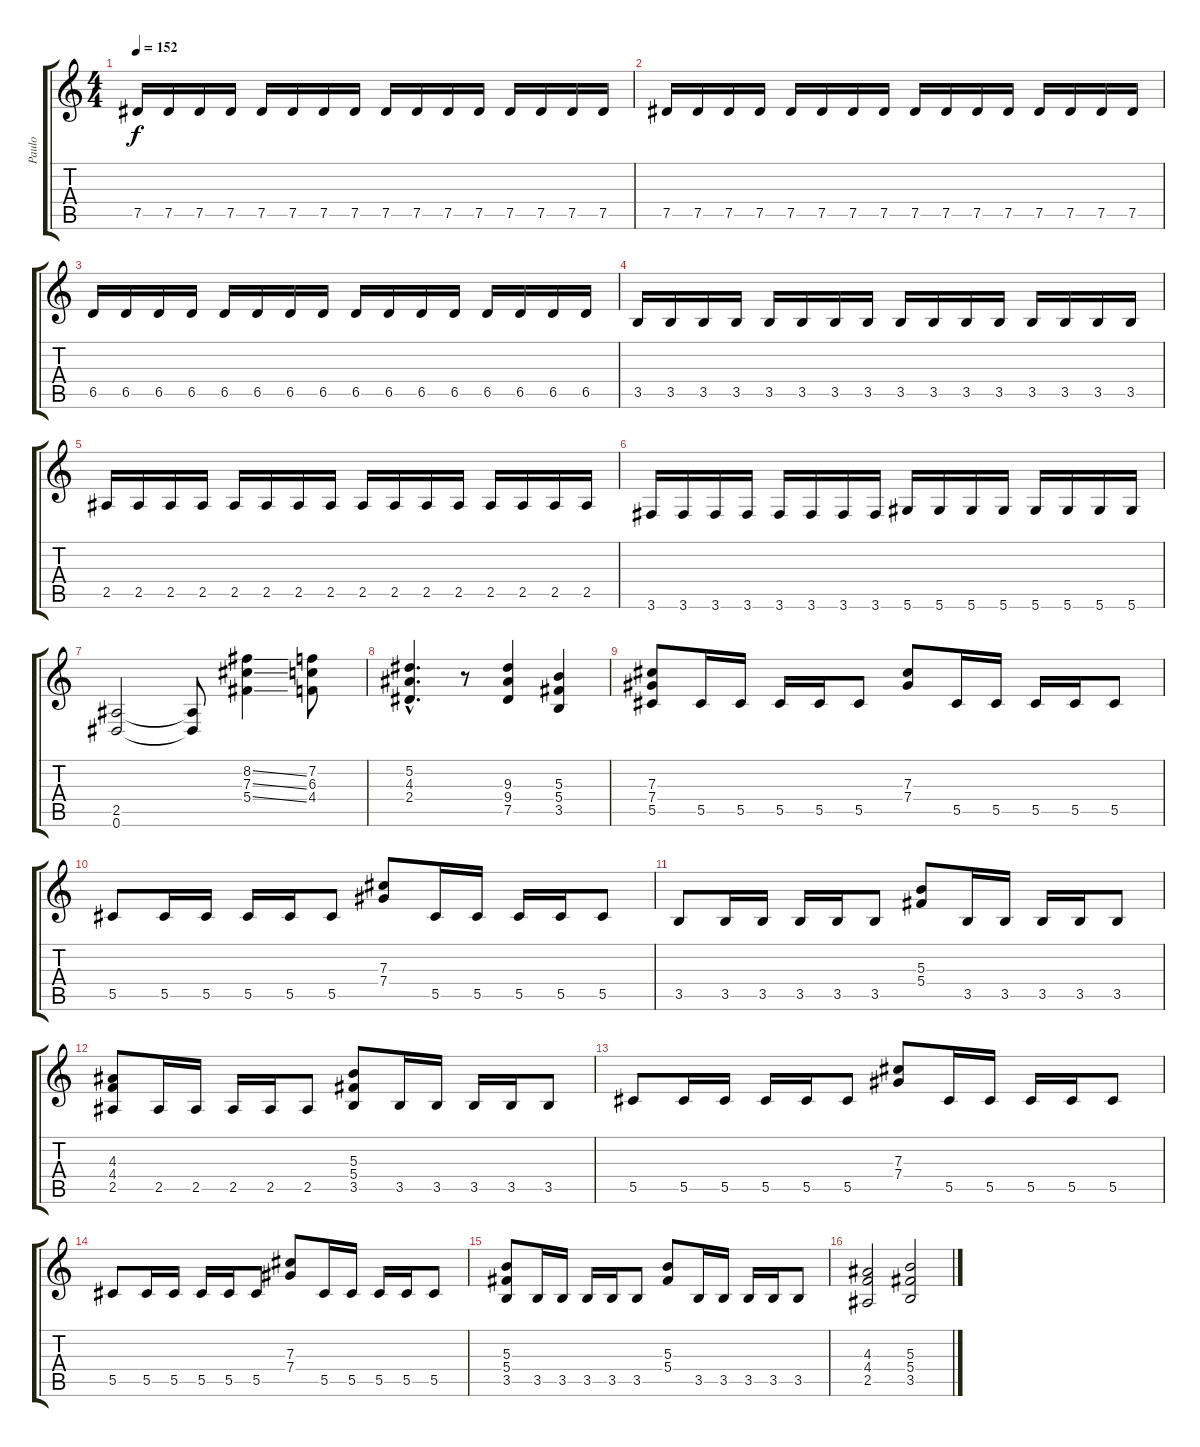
\track ("Paulo" "Paulo") {instrument distortionguitar}
\staff {score tabs}
\tuning (Eb4 Bb3 Gb3 Db3 Ab2 Eb2) {hide}
\ts (4 4)
\tempo 152
\clef g2
\ks c
7.5.16{dy f} 7.5.16 7.5.16 7.5.16 7.5.16 7.5.16 7.5.16 7.5.16 7.5.16 7.5.16 7.5.16 7.5.16 7.5.16 7.5.16 7.5.16 7.5.16 |
7.5.16 7.5.16 7.5.16 7.5.16 7.5.16 7.5.16 7.5.16 7.5.16 7.5.16 7.5.16 7.5.16 7.5.16 7.5.16 7.5.16 7.5.16 7.5.16 |
6.5.16 6.5.16 6.5.16 6.5.16 6.5.16 6.5.16 6.5.16 6.5.16 6.5.16 6.5.16 6.5.16 6.5.16 6.5.16 6.5.16 6.5.16 6.5.16 |
3.5.16 3.5.16 3.5.16 3.5.16 3.5.16 3.5.16 3.5.16 3.5.16 3.5.16 3.5.16 3.5.16 3.5.16 3.5.16 3.5.16 3.5.16 3.5.16 |
2.5.16 2.5.16 2.5.16 2.5.16 2.5.16 2.5.16 2.5.16 2.5.16 2.5.16 2.5.16 2.5.16 2.5.16 2.5.16 2.5.16 2.5.16 2.5.16 |
3.6.16 3.6.16 3.6.16 3.6.16 3.6.16 3.6.16 3.6.16 3.6.16 5.6.16 5.6.16 5.6.16 5.6.16 5.6.16 5.6.16 5.6.16 5.6.16 |
(2.5 0.6).2 (2.5{t} 0.6{t}).8 (8.2{ss} 7.3{ss} 5.4{ss}).4 (7.2 6.3 4.4).8 |
(5.2{hac} 4.3{hac} 2.4{hac}).4{d} r.8 (9.3 9.4 7.5).4 (5.3 5.4 3.5).4 |
(7.3 7.4 5.5).8 5.5.16 5.5.16 5.5.16 5.5.16 5.5.8 (7.3 7.4).8 5.5.16 5.5.16 5.5.16 5.5.16 5.5.8 |
5.5.8 5.5.16 5.5.16 5.5.16 5.5.16 5.5.8 (7.3 7.4).8 5.5.16 5.5.16 5.5.16 5.5.16 5.5.8 |
3.5.8 3.5.16 3.5.16 3.5.16 3.5.16 3.5.8 (5.3 5.4).8 3.5.16 3.5.16 3.5.16 3.5.16 3.5.8 |
(4.3 4.4 2.5).8 2.5.16 2.5.16 2.5.16 2.5.16 2.5.8 (5.3 5.4 3.5).8 3.5.16 3.5.16 3.5.16 3.5.16 3.5.8 |
5.5.8 5.5.16 5.5.16 5.5.16 5.5.16 5.5.8 (7.3 7.4).8 5.5.16 5.5.16 5.5.16 5.5.16 5.5.8 |
5.5.8 5.5.16 5.5.16 5.5.16 5.5.16 5.5.8 (7.3 7.4).8 5.5.16 5.5.16 5.5.16 5.5.16 5.5.8 |
(5.3 5.4 3.5).8 3.5.16 3.5.16 3.5.16 3.5.16 3.5.8 (5.3 5.4).8 3.5.16 3.5.16 3.5.16 3.5.16 3.5.8 |
(4.3 4.4 2.5).2 (5.3 5.4 3.5).2
